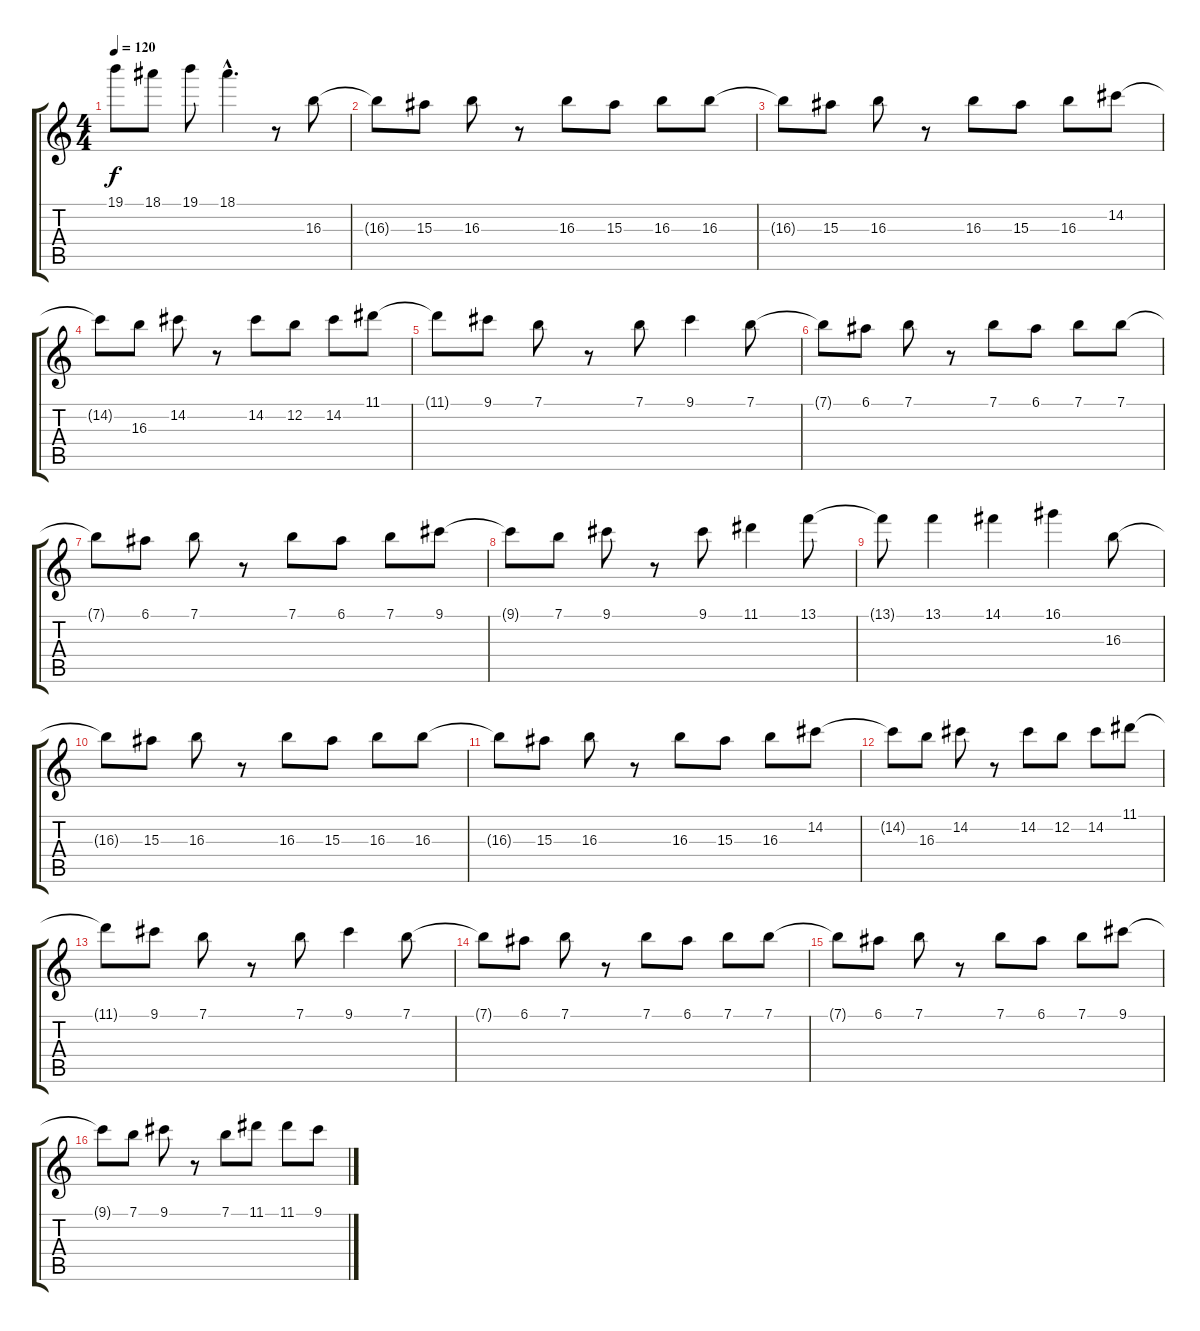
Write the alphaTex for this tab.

\track "" {instrument overdrivenguitar}
\staff {score tabs}
\tuning (E4 B3 G3 D3 A2 E2) {hide}
\ts (4 4)
\tempo 120
\clef g2
\ks c
19.1{t}.8{dy f} 18.1.8 19.1.8 18.1{hac}.4{d} r.8 16.3.8 |
16.3{t}.8 15.3.8 16.3.8 r.8 16.3.8 15.3.8 16.3.8 16.3.8 |
16.3{t}.8 15.3.8 16.3.8 r.8 16.3.8 15.3.8 16.3.8 14.2.8 |
14.2{t}.8 16.3.8 14.2.8 r.8 14.2.8 12.2.8 14.2.8 11.1.8 |
11.1{t}.8 9.1.8 7.1.8 r.8 7.1.8 9.1.4 7.1.8 |
7.1{t}.8 6.1.8 7.1.8 r.8 7.1.8 6.1.8 7.1.8 7.1.8 |
7.1{t}.8 6.1.8 7.1.8 r.8 7.1.8 6.1.8 7.1.8 9.1.8 |
9.1{t}.8 7.1.8 9.1.8 r.8 9.1.8 11.1.4 13.1.8 |
13.1{t}.8 13.1.4 14.1.4 16.1.4 16.3.8 |
16.3{t}.8 15.3.8 16.3.8 r.8 16.3.8 15.3.8 16.3.8 16.3.8 |
16.3{t}.8 15.3.8 16.3.8 r.8 16.3.8 15.3.8 16.3.8 14.2.8 |
14.2{t}.8 16.3.8 14.2.8 r.8 14.2.8 12.2.8 14.2.8 11.1.8 |
11.1{t}.8 9.1.8 7.1.8 r.8 7.1.8 9.1.4 7.1.8 |
7.1{t}.8 6.1.8 7.1.8 r.8 7.1.8 6.1.8 7.1.8 7.1.8 |
7.1{t}.8 6.1.8 7.1.8 r.8 7.1.8 6.1.8 7.1.8 9.1.8 |
9.1{t}.8 7.1.8 9.1.8 r.8 7.1.8 11.1.8 11.1.8 9.1.8
